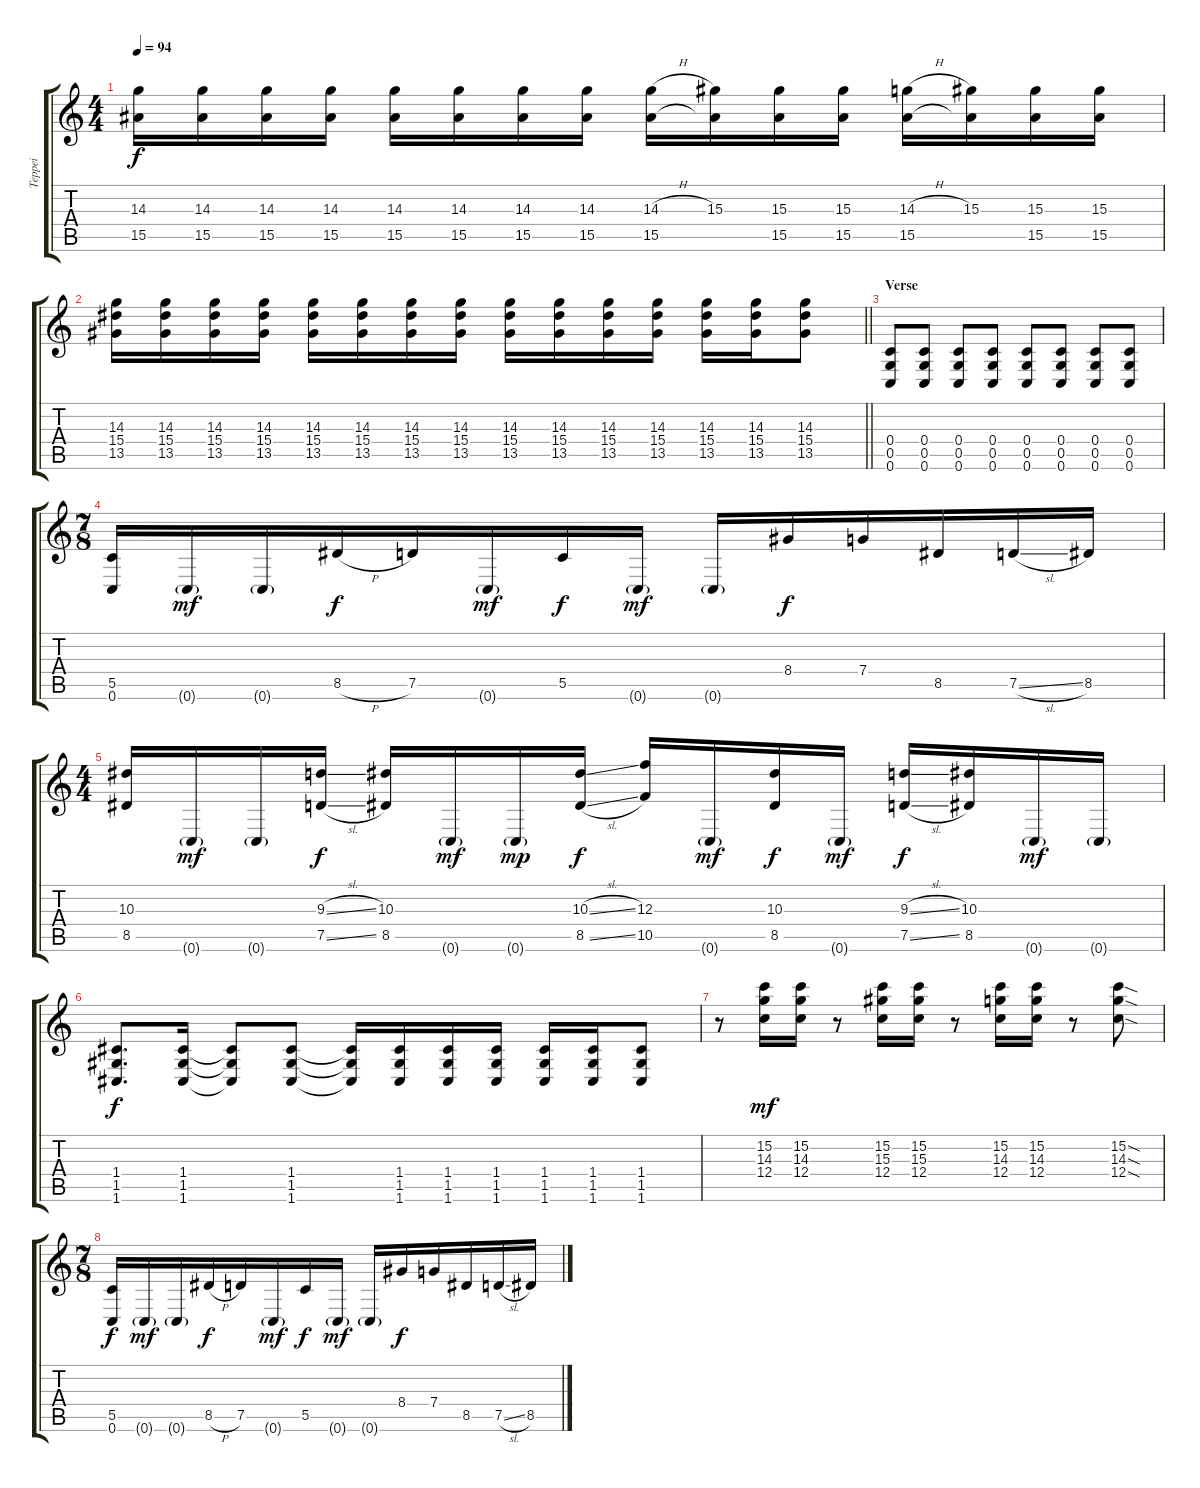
\track ("Teppei" "Teppei") {instrument overdrivenguitar}
\staff {score tabs}
\tuning (D4 A3 F3 C3 G2 C2) {hide}
\ts (4 4)
\tempo 94
\clef g2
\ks c
(14.3 15.5).16{dy f} (14.3 15.5).16 (14.3 15.5).16 (14.3 15.5).16 (14.3 15.5).16 (14.3 15.5).16 (14.3 15.5).16 (14.3 15.5).16 (14.3{h} 15.5).16 (15.3 15.5{t}).16 (15.3 15.5).16 (15.3 15.5).16 (14.3{h} 15.5).16 (15.3 15.5{t}).16 (15.3 15.5).16 (15.3 15.5).16 |
\barLineRight lightlight
(14.3 15.4 13.5).16 (14.3 15.4 13.5).16 (14.3 15.4 13.5).16 (14.3 15.4 13.5).16 (14.3 15.4 13.5).16 (14.3 15.4 13.5).16 (14.3 15.4 13.5).16 (14.3 15.4 13.5).16 (14.3 15.4 13.5).16 (14.3 15.4 13.5).16 (14.3 15.4 13.5).16 (14.3 15.4 13.5).16 (14.3 15.4 13.5).16 (14.3 15.4 13.5).16 (14.3 15.4 13.5).8 |
\section ("" "Verse")
(0.4 0.5 0.6).8 (0.4 0.5 0.6).8 (0.4 0.5 0.6).8 (0.4 0.5 0.6).8 (0.4 0.5 0.6).8 (0.4 0.5 0.6).8 (0.4 0.5 0.6).8 (0.4 0.5 0.6).8 |
\ts (7 8)
(5.5 0.6).16 0.6{g}.16{dy mf} 0.6{g}.16 8.5{h}.16{dy f} 7.5.16 0.6{g}.16{dy mf} 5.5.16{dy f} 0.6{g}.16{dy mf} 0.6{g}.16 8.4.16{dy f} 7.4.16 8.5.16 7.5{sl}.16 8.5.16 |
\ts (4 4)
(10.3 8.5).16 0.6{g}.16{dy mf} 0.6{g}.16 (9.3{sl} 7.5{sl}).16{dy f} (10.3 8.5).16 0.6{g}.16{dy mf} 0.6{g}.16{dy mp} (10.3{sl} 8.5{sl}).16{dy f} (12.3 10.5).16 0.6{g}.16{dy mf} (10.3 8.5).16{dy f} 0.6{g}.16{dy mf} (9.3{sl} 7.5{sl}).16{dy f} (10.3 8.5).16 0.6{g}.16{dy mf} 0.6{g}.16 |
(1.4 1.5 1.6).8{d dy f} (1.4 1.5 1.6).16 (1.4{t} 1.5{t} 1.6{t}).8 (1.4 1.5 1.6).8 (1.4{t} 1.5{t} 1.6{t}).16 (1.4 1.5 1.6).16 (1.4 1.5 1.6).16 (1.4 1.5 1.6).16 (1.4 1.5 1.6).16 (1.4 1.5 1.6).16 (1.4 1.5 1.6).8 |
r.8 (15.2 14.3 12.4).16{dy mf} (15.2 14.3 12.4).16 r.8 (15.2 15.3 12.4).16 (15.2 15.3 12.4).16 r.8 (15.2 14.3 12.4).16 (15.2 14.3 12.4).16 r.8 (15.2{sod} 14.3{sod} 12.4{sod}).8 |
\ts (7 8)
(5.5 0.6).16{dy f} 0.6{g}.16{dy mf} 0.6{g}.16 8.5{h}.16{dy f} 7.5.16 0.6{g}.16{dy mf} 5.5.16{dy f} 0.6{g}.16{dy mf} 0.6{g}.16 8.4.16{dy f} 7.4.16 8.5.16 7.5{sl}.16 8.5.16
